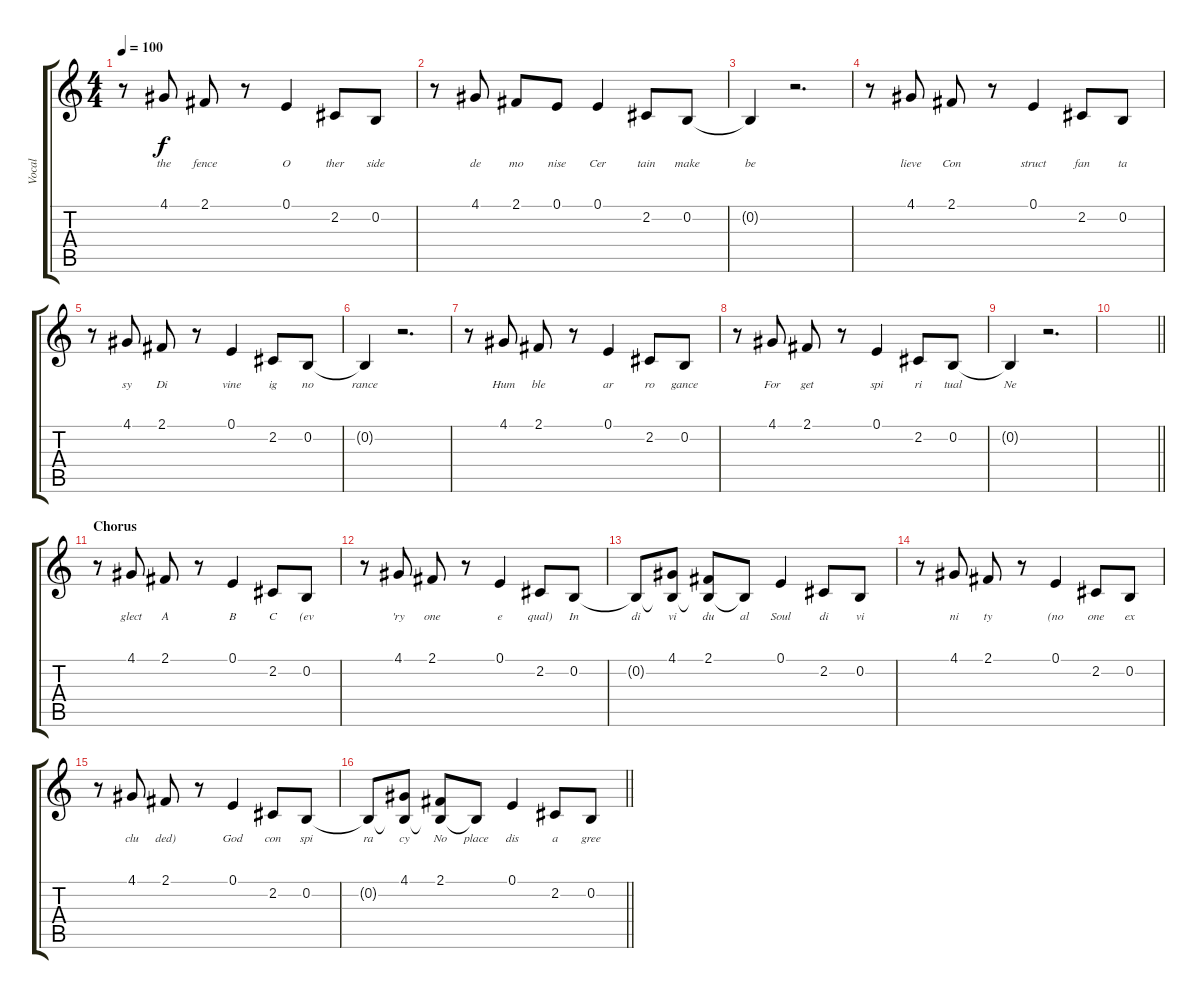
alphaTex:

\track ("Vocal" "Vocal") {instrument acousticgrandpiano}
\staff {score tabs}
\tuning (E4 B3 G3 D3 A2 E2) {hide}
\ts (4 4)
\tempo 100
\clef g2
\ks c
r.8{dy f} 4.1.8{lyrics (0 "the") lyrics (1 "") lyrics (2 "") lyrics (3 "") lyrics (4 "")} 2.1.8{lyrics (0 "fence") lyrics (1 "") lyrics (2 "") lyrics (3 "") lyrics (4 "")} r.8 0.1.4{lyrics (0 "O") lyrics (1 "") lyrics (2 "") lyrics (3 "") lyrics (4 "")} 2.2.8{lyrics (0 "ther") lyrics (1 "") lyrics (2 "") lyrics (3 "") lyrics (4 "")} 0.2.8{lyrics (0 "side") lyrics (1 "") lyrics (2 "") lyrics (3 "") lyrics (4 "")} |
r.8 4.1.8{lyrics (0 "de") lyrics (1 "") lyrics (2 "") lyrics (3 "") lyrics (4 "")} 2.1.8{lyrics (0 "mo") lyrics (1 "") lyrics (2 "") lyrics (3 "") lyrics (4 "")} 0.1.8{lyrics (0 "nise") lyrics (1 "") lyrics (2 "") lyrics (3 "") lyrics (4 "")} 0.1.4{lyrics (0 "Cer") lyrics (1 "") lyrics (2 "") lyrics (3 "") lyrics (4 "")} 2.2.8{lyrics (0 "tain") lyrics (1 "") lyrics (2 "") lyrics (3 "") lyrics (4 "")} 0.2.8{lyrics (0 "make") lyrics (1 "") lyrics (2 "") lyrics (3 "") lyrics (4 "")} |
0.2{t}.4{lyrics (0 "be") lyrics (1 "") lyrics (2 "") lyrics (3 "") lyrics (4 "")} r.2{d} |
r.8 4.1.8{lyrics (0 "lieve") lyrics (1 "") lyrics (2 "") lyrics (3 "") lyrics (4 "")} 2.1.8{lyrics (0 "Con") lyrics (1 "") lyrics (2 "") lyrics (3 "") lyrics (4 "")} r.8 0.1.4{lyrics (0 "struct") lyrics (1 "") lyrics (2 "") lyrics (3 "") lyrics (4 "")} 2.2.8{lyrics (0 "fan") lyrics (1 "") lyrics (2 "") lyrics (3 "") lyrics (4 "")} 0.2.8{lyrics (0 "ta") lyrics (1 "") lyrics (2 "") lyrics (3 "") lyrics (4 "")} |
r.8 4.1.8{lyrics (0 "sy") lyrics (1 "") lyrics (2 "") lyrics (3 "") lyrics (4 "")} 2.1.8{lyrics (0 "Di") lyrics (1 "") lyrics (2 "") lyrics (3 "") lyrics (4 "")} r.8 0.1.4{lyrics (0 "vine") lyrics (1 "") lyrics (2 "") lyrics (3 "") lyrics (4 "")} 2.2.8{lyrics (0 "ig") lyrics (1 "") lyrics (2 "") lyrics (3 "") lyrics (4 "")} 0.2.8{lyrics (0 "no") lyrics (1 "") lyrics (2 "") lyrics (3 "") lyrics (4 "")} |
0.2{t}.4{lyrics (0 "rance") lyrics (1 "") lyrics (2 "") lyrics (3 "") lyrics (4 "")} r.2{d} |
r.8 4.1.8{lyrics (0 "Hum") lyrics (1 "") lyrics (2 "") lyrics (3 "") lyrics (4 "")} 2.1.8{lyrics (0 "ble") lyrics (1 "") lyrics (2 "") lyrics (3 "") lyrics (4 "")} r.8 0.1.4{lyrics (0 "ar") lyrics (1 "") lyrics (2 "") lyrics (3 "") lyrics (4 "")} 2.2.8{lyrics (0 "ro") lyrics (1 "") lyrics (2 "") lyrics (3 "") lyrics (4 "")} 0.2.8{lyrics (0 "gance") lyrics (1 "") lyrics (2 "") lyrics (3 "") lyrics (4 "")} |
r.8 4.1.8{lyrics (0 "For") lyrics (1 "") lyrics (2 "") lyrics (3 "") lyrics (4 "")} 2.1.8{lyrics (0 "get") lyrics (1 "") lyrics (2 "") lyrics (3 "") lyrics (4 "")} r.8 0.1.4{lyrics (0 "spi") lyrics (1 "") lyrics (2 "") lyrics (3 "") lyrics (4 "")} 2.2.8{lyrics (0 "ri") lyrics (1 "") lyrics (2 "") lyrics (3 "") lyrics (4 "")} 0.2.8{lyrics (0 "tual") lyrics (1 "") lyrics (2 "") lyrics (3 "") lyrics (4 "")} |
0.2{t}.4{lyrics (0 "Ne") lyrics (1 "") lyrics (2 "") lyrics (3 "") lyrics (4 "")} r.2{d} |
\barLineRight lightlight
|
\section ("" "Chorus")
r.8 4.1.8{lyrics (0 "glect") lyrics (1 "") lyrics (2 "") lyrics (3 "") lyrics (4 "")} 2.1.8{lyrics (0 "A") lyrics (1 "") lyrics (2 "") lyrics (3 "") lyrics (4 "")} r.8 0.1.4{lyrics (0 "B") lyrics (1 "") lyrics (2 "") lyrics (3 "") lyrics (4 "")} 2.2.8{lyrics (0 "C") lyrics (1 "") lyrics (2 "") lyrics (3 "") lyrics (4 "")} 0.2.8{lyrics (0 "(ev") lyrics (1 "") lyrics (2 "") lyrics (3 "") lyrics (4 "")} |
r.8 4.1.8{lyrics (0 "'ry") lyrics (1 "") lyrics (2 "") lyrics (3 "") lyrics (4 "")} 2.1.8{lyrics (0 "one") lyrics (1 "") lyrics (2 "") lyrics (3 "") lyrics (4 "")} r.8 0.1.4{lyrics (0 "e") lyrics (1 "") lyrics (2 "") lyrics (3 "") lyrics (4 "")} 2.2.8{lyrics (0 "qual)") lyrics (1 "") lyrics (2 "") lyrics (3 "") lyrics (4 "")} 0.2.8{lyrics (0 "In") lyrics (1 "") lyrics (2 "") lyrics (3 "") lyrics (4 "")} |
0.2{t}.8{lyrics (0 "di") lyrics (1 "") lyrics (2 "") lyrics (3 "") lyrics (4 "")} (4.1 0.2{t}).8{lyrics (0 "vi") lyrics (1 "") lyrics (2 "") lyrics (3 "") lyrics (4 "")} (2.1 0.2{t}).8{lyrics (0 "du") lyrics (1 "") lyrics (2 "") lyrics (3 "") lyrics (4 "")} 0.2{t}.8{lyrics (0 "al") lyrics (1 "") lyrics (2 "") lyrics (3 "") lyrics (4 "")} 0.1.4{lyrics (0 "Soul") lyrics (1 "") lyrics (2 "") lyrics (3 "") lyrics (4 "")} 2.2.8{lyrics (0 "di") lyrics (1 "") lyrics (2 "") lyrics (3 "") lyrics (4 "")} 0.2.8{lyrics (0 "vi") lyrics (1 "") lyrics (2 "") lyrics (3 "") lyrics (4 "")} |
r.8 4.1.8{lyrics (0 "ni") lyrics (1 "") lyrics (2 "") lyrics (3 "") lyrics (4 "")} 2.1.8{lyrics (0 "ty") lyrics (1 "") lyrics (2 "") lyrics (3 "") lyrics (4 "")} r.8 0.1.4{lyrics (0 "(no") lyrics (1 "") lyrics (2 "") lyrics (3 "") lyrics (4 "")} 2.2.8{lyrics (0 "one") lyrics (1 "") lyrics (2 "") lyrics (3 "") lyrics (4 "")} 0.2.8{lyrics (0 "ex") lyrics (1 "") lyrics (2 "") lyrics (3 "") lyrics (4 "")} |
r.8 4.1.8{lyrics (0 "clu") lyrics (1 "") lyrics (2 "") lyrics (3 "") lyrics (4 "")} 2.1.8{lyrics (0 "ded)") lyrics (1 "") lyrics (2 "") lyrics (3 "") lyrics (4 "")} r.8 0.1.4{lyrics (0 "God") lyrics (1 "") lyrics (2 "") lyrics (3 "") lyrics (4 "")} 2.2.8{lyrics (0 "con") lyrics (1 "") lyrics (2 "") lyrics (3 "") lyrics (4 "")} 0.2.8{lyrics (0 "spi") lyrics (1 "") lyrics (2 "") lyrics (3 "") lyrics (4 "")} |
\barLineRight lightlight
0.2{t}.8{lyrics (0 "ra") lyrics (1 "") lyrics (2 "") lyrics (3 "") lyrics (4 "")} (4.1 0.2{t}).8{lyrics (0 "cy") lyrics (1 "") lyrics (2 "") lyrics (3 "") lyrics (4 "")} (2.1 0.2{t}).8{lyrics (0 "No") lyrics (1 "") lyrics (2 "") lyrics (3 "") lyrics (4 "")} 0.2{t}.8{lyrics (0 "place") lyrics (1 "") lyrics (2 "") lyrics (3 "") lyrics (4 "")} 0.1.4{lyrics (0 "dis") lyrics (1 "") lyrics (2 "") lyrics (3 "") lyrics (4 "")} 2.2.8{lyrics (0 "a") lyrics (1 "") lyrics (2 "") lyrics (3 "") lyrics (4 "")} 0.2.8{lyrics (0 "gree") lyrics (1 "") lyrics (2 "") lyrics (3 "") lyrics (4 "")}
